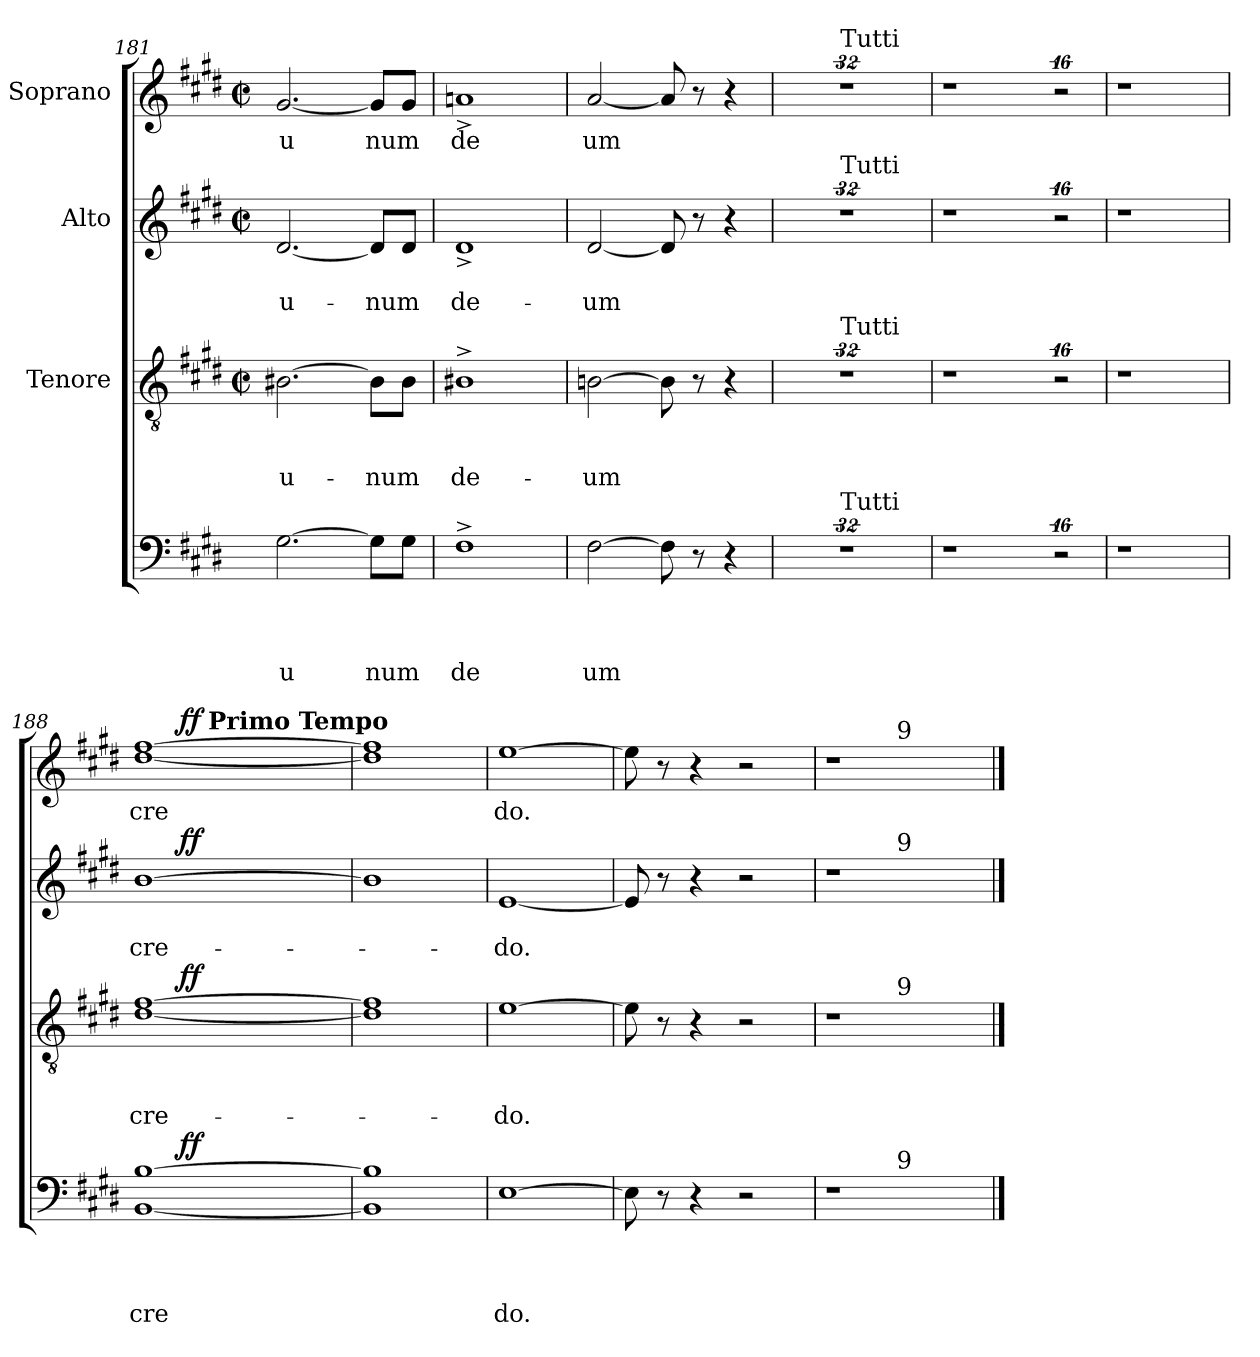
**kern	**text	**text	**text	**text	**dynam	**kern	**text	**text	**text	**dynam	**kern	**text	**text	**dynam	**kern	**text	**dynam
*part4	*part4	*part4	*part4	*part4	*part4	*part3	*part3	*part3	*part3	*part3	*part2	*part2	*part2	*part2	*part1	*part1	*part1
*staff4	*staff4	*staff4	*staff4	*staff4	*staff4	*staff3	*staff3	*staff3	*staff3	*staff3	*staff2	*staff2	*staff2	*staff2	*staff1	*staff1	*staff1
*	*	*	*	*	*	*I"Tenore	*	*	*	*	*I"Alto	*	*	*	*I"Soprano	*	*
*clefF4	*	*	*	*	*	*clefGv2	*	*	*	*	*clefG2	*	*	*	*clefG2	*	*
*k[f#c#g#d#]	*	*	*	*	*	*k[f#c#g#d#]	*	*	*	*	*k[f#c#g#d#]	*	*	*	*k[f#c#g#d#]	*	*
*E:	*	*	*	*	*	*E:	*	*	*	*	*E:	*	*	*	*E:	*	*
*	*	*	*	*	*	*M2/2	*	*	*	*	*M2/2	*	*	*	*M2/2	*	*
*	*	*	*	*	*	*met(c|)	*	*	*	*	*met(c|)	*	*	*	*met(c|)	*	*
=181	=181	=181	=181	=181	=181	=181	=181	=181	=181	=181	=181	=181	=181	=181	=181	=181	=181
!	!	!	!	!LO:LY:b	!	!	!	!	!LO:LY:b	!	!	!	!LO:LY:b	!	!	!LO:LY:b	!
[>2.G#\	.	.	.	u	.	[>2.B#X\	.	.	u-	.	[<2.d#/	.	u-	.	[<2.g#/	u	.
!	!	!	!	!LO:LY:b	!	!	!	!	!LO:LY:b	!	!	!	!LO:LY:b	!	!	!LO:LY:b	!
8G#\L]	.	.	.	num	.	8B#\L]	.	.	-num	.	8d#/L]	.	-num	.	8g#/L]	num	.
8G#\J	.	.	.	.	.	8B#\J	.	.	.	.	8d#/J	.	.	.	8g#/J	.	.
=182	=182	=182	=182	=182	=182	=182	=182	=182	=182	=182	=182	=182	=182	=182	=182	=182	=182
!	!	!	!	!LO:LY:b	!	!	!	!	!LO:LY:b	!	!	!	!LO:LY:b	!	!	!LO:LY:b	!
1F#^>	.	.	.	de	.	1B#X^>	.	.	de-	.	1d#^<	.	de-	.	1an^<	de	.
=183	=183	=183	=183	=183	=183	=183	=183	=183	=183	=183	=183	=183	=183	=183	=183	=183	=183
!	!	!	!	!LO:LY:b	!	!	!	!	!LO:LY:b	!	!	!	!LO:LY:b	!	!	!LO:LY:b	!
[>2F#\	.	.	.	um	.	[>2Bn\	.	.	-um	.	[<2d#/	.	-um	.	[<2a/	um	.
8F#\]	.	.	.	.	.	8B\]	.	.	.	.	8d#/]	.	.	.	8a/]	.	.
8r	.	.	.	.	.	8r	.	.	.	.	8r	.	.	.	8r	.	.
4r	.	.	.	.	.	4r	.	.	.	.	4r	.	.	.	4r	.	.
=184	=184	=184	=184	=184	=184	=184	=184	=184	=184	=184	=184	=184	=184	=184	=184	=184	=184
4ryy	.	.	.	.	.	4ryy	.	.	.	.	4ryy	.	.	.	4ryy	.	.
32ryy	.	.	.	.	.	32ryy	.	.	.	.	32ryy	.	.	.	32ryy	.	.
!	!	!	!	!	!	!	!	!	!	!	!	!	!	!	!LO:TX:a:t=Tutti	!	!
!	!	!	!	!	!	!	!	!	!	!	!LO:TX:a:t=Tutti	!	!	!	!	!	!
!	!	!	!	!	!	!LO:TX:a:t=Tutti	!	!	!	!	!	!	!	!	!	!	!
!LO:TX:a:t=Tutti	!	!	!	!	!	!	!	!	!	!	!	!	!	!	!	!	!
32%23r	.	.	.	.	.	32%23r	.	.	.	.	32%23r	.	.	.	32%23r	.	.
=185	=185	=185	=185	=185	=185	=185	=185	=185	=185	=185	=185	=185	=185	=185	=185	=185	=185
1r	.	.	.	.	.	1r	.	.	.	.	1r	.	.	.	1r	.	.
32%9r	.	.	.	.	.	32%9r	.	.	.	.	32%9r	.	.	.	32%9r	.	.
=186	=186	=186	=186	=186	=186	=186	=186	=186	=186	=186	=186	=186	=186	=186	=186	=186	=186
1r	.	.	.	.	.	1r	.	.	.	.	1r	.	.	.	1r	.	.
=187	=187	=187	=187	=187	=187	=187	=187	=187	=187	=187	=187	=187	=187	=187	=187	=187	=187
1r	.	.	.	.	.	1r	.	.	.	.	1r	.	.	.	1r	.	.
=188	=188	=188	=188	=188	=188	=188	=188	=188	=188	=188	=188	=188	=188	=188	=188	=188	=188
!	!	!	!	!LO:LY:b	!	!	!	!	!LO:LY:b	!	!	!	!LO:LY:b	!	!	!LO:LY:b	!
*^	*	*	*	*	*	*^	*	*	*	*	*^	*	*	*	*^	*	*
*	*	*	*	*	*	*	*	*	*	*	*	*	*	*	*	*	*	*	*^	*	*
[<1BB [>1B	8ryy	.	.	.	cre	.	[<1d# [>1f#	8ryy	.	.	cre-	.	[>1b	8ryy	.	cre-	.	[<1dd# [>1ff#	8ryy	4ryy	cre	.
.	32ryy	.	.	.	.	.	.	32ryy	.	.	.	.	.	32ryy	.	.	.	.	32ryy	.	.	.
!	!	!	!	!	!	!LO:DY:a	!	!	!	!	!	!LO:DY:a	!	!	!	!	!LO:DY:a	!	!	!	!	!LO:DY:a
.	2ryy	.	.	.	.	ff	.	2ryy	.	.	.	ff	.	2ryy	.	.	ff	.	2ryy	.	.	ff
!	!	!	!	!	!	!	!	!	!	!	!	!	!	!	!	!	!	!	!	!LO:TX:a:B:t=Primo Tempo	!	!
.	.	.	.	.	.	.	.	.	.	.	.	.	.	.	.	.	.	.	.	2.ryy	.	.
.	4ryy	.	.	.	.	.	.	4ryy	.	.	.	.	.	4ryy	.	.	.	.	4ryy	.	.	.
.	16.ryy	.	.	.	.	.	.	16.ryy	.	.	.	.	.	16.ryy	.	.	.	.	16.ryy	.	.	.
*v	*v	*	*	*	*	*	*	*	*	*	*	*	*v	*v	*	*	*	*v	*v	*v	*	*
*	*	*	*	*	*	*v	*v	*	*	*	*	*	*	*	*	*	*	*
=189	=189	=189	=189	=189	=189	=189	=189	=189	=189	=189	=189	=189	=189	=189	=189	=189	=189
1BB] 1B]	.	.	.	.	.	1d#] 1f#]	.	.	.	.	1b]	.	.	.	1dd#] 1ff#]	.	.
=190	=190	=190	=190	=190	=190	=190	=190	=190	=190	=190	=190	=190	=190	=190	=190	=190	=190
!	!	!	!	!LO:LY:b	!	!	!	!	!LO:LY:b	!	!	!	!LO:LY:b	!	!	!LO:LY:b	!
[>1E	.	.	.	do.	.	[>1e	.	.	-do.	.	[<1e	.	-do.	.	[>1ee	do.	.
=191	=191	=191	=191	=191	=191	=191	=191	=191	=191	=191	=191	=191	=191	=191	=191	=191	=191
8E\]	.	.	.	.	.	8e\]	.	.	.	.	8e/]	.	.	.	8ee\]	.	.
8r	.	.	.	.	.	8r	.	.	.	.	8r	.	.	.	8r	.	.
4r	.	.	.	.	.	4r	.	.	.	.	4r	.	.	.	4r	.	.
2r	.	.	.	.	.	2r	.	.	.	.	2r	.	.	.	2r	.	.
=192	=192	=192	=192	=192	=192	=192	=192	=192	=192	=192	=192	=192	=192	=192	=192	=192	=192
*^	*	*	*	*	*	*^	*	*	*	*	*^	*	*	*	*^	*	*
1r	4..ryy	.	.	.	.	.	1r	4..ryy	.	.	.	.	1r	4..ryy	.	.	.	1r	4..ryy	.	.
!	!	!	!	!	!	!	!	!	!	!	!	!	!	!	!	!	!	!	!LO:TX:a:t=9	!	!
!	!	!	!	!	!	!	!	!	!	!	!	!	!	!LO:TX:a:t=9	!	!	!	!	!	!	!
!	!	!	!	!	!	!	!	!LO:TX:a:t=9	!	!	!	!	!	!	!	!	!	!	!	!	!
!	!LO:TX:a:t=9	!	!	!	!	!	!	!	!	!	!	!	!	!	!	!	!	!	!	!	!
.	2ryy	.	.	.	.	.	.	2ryy	.	.	.	.	.	2ryy	.	.	.	.	2ryy	.	.
.	16ryy	.	.	.	.	.	.	16ryy	.	.	.	.	.	16ryy	.	.	.	.	16ryy	.	.
*v	*v	*	*	*	*	*	*	*	*	*	*	*	*v	*v	*	*	*	*v	*v	*	*
*	*	*	*	*	*	*v	*v	*	*	*	*	*	*	*	*	*	*	*
==	==	==	==	==	==	==	==	==	==	==	==	==	==	==	==	==	==
*-	*-	*-	*-	*-	*-	*-	*-	*-	*-	*-	*-	*-	*-	*-	*-	*-	*-
